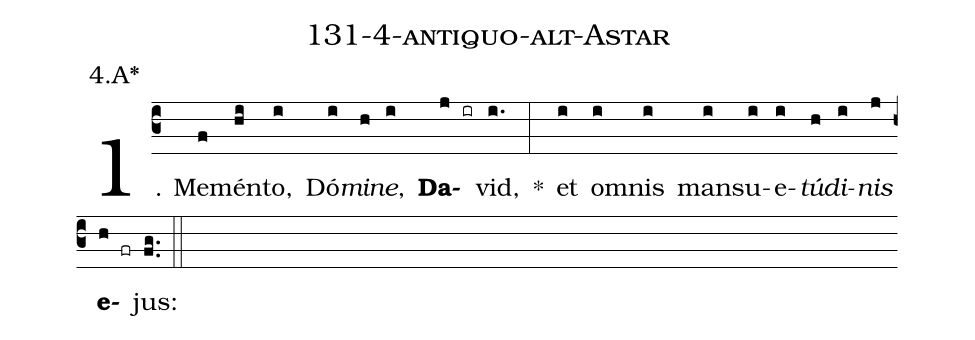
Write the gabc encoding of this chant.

name: 131-4-antiquo-alt-Astar;
annotation: 4.A*;
%%
(c3)1. Me(f)mén(hi)to,(i) Dó(i)<i>mi</i>(h)<i>ne</i>,(i) <b>Da</b>(j ir)vid,(i.) *(:) et(i) om(i)nis(i) man(i)su(i)e(i)<i>tú</i>(h)<i>di</i>(i)<i>nis</i>(j) <b>e</b>(h fr)jus:(fg..) (::)
